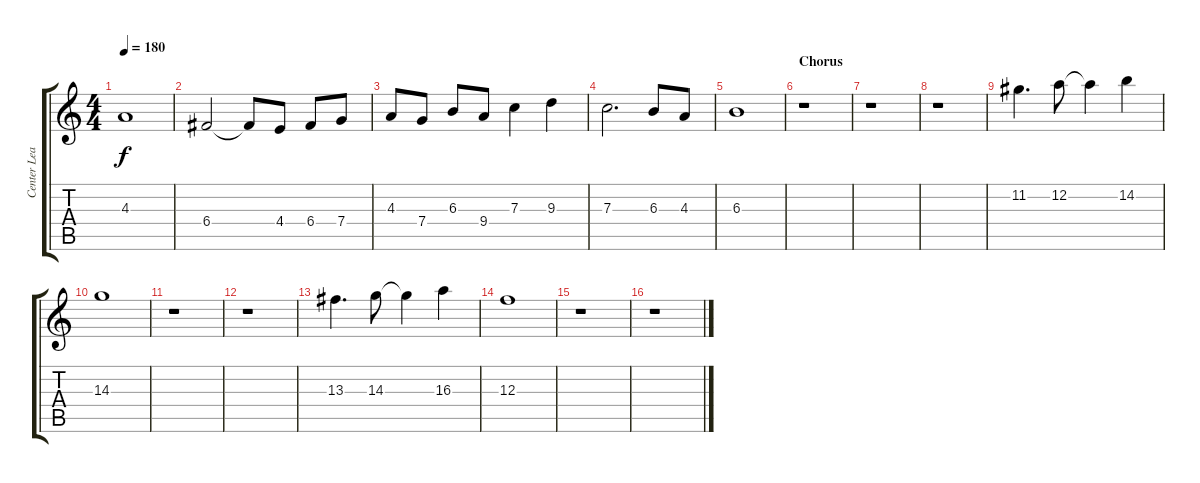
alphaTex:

\track ("Center Lead 2" "Center Lea") {instrument distortionguitar}
\staff {score tabs}
\tuning (D4 A3 F3 C3 G2 C2) {hide}
\ts (4 4)
\tempo 180
\clef g2
\ks aminor
4.3.1{dy f} |
6.4.2 6.4{t}.8 4.4.8 6.4.8 7.4.8 |
4.3.8 7.4.8 6.3.8 9.4.8 7.3.4 9.3.4 |
7.3.2{d} 6.3.8 4.3.8 |
6.3.1 |
\section ("" "Chorus")
r.1 |
r.1 |
r.1 |
11.2.4{d} 12.2.8 12.2{t}.4 14.2.4 |
14.3.1 |
r.1 |
r.1 |
13.3.4{d} 14.3.8 14.3{t}.4 16.3.4 |
12.3.1 |
r.1 |
r.1
